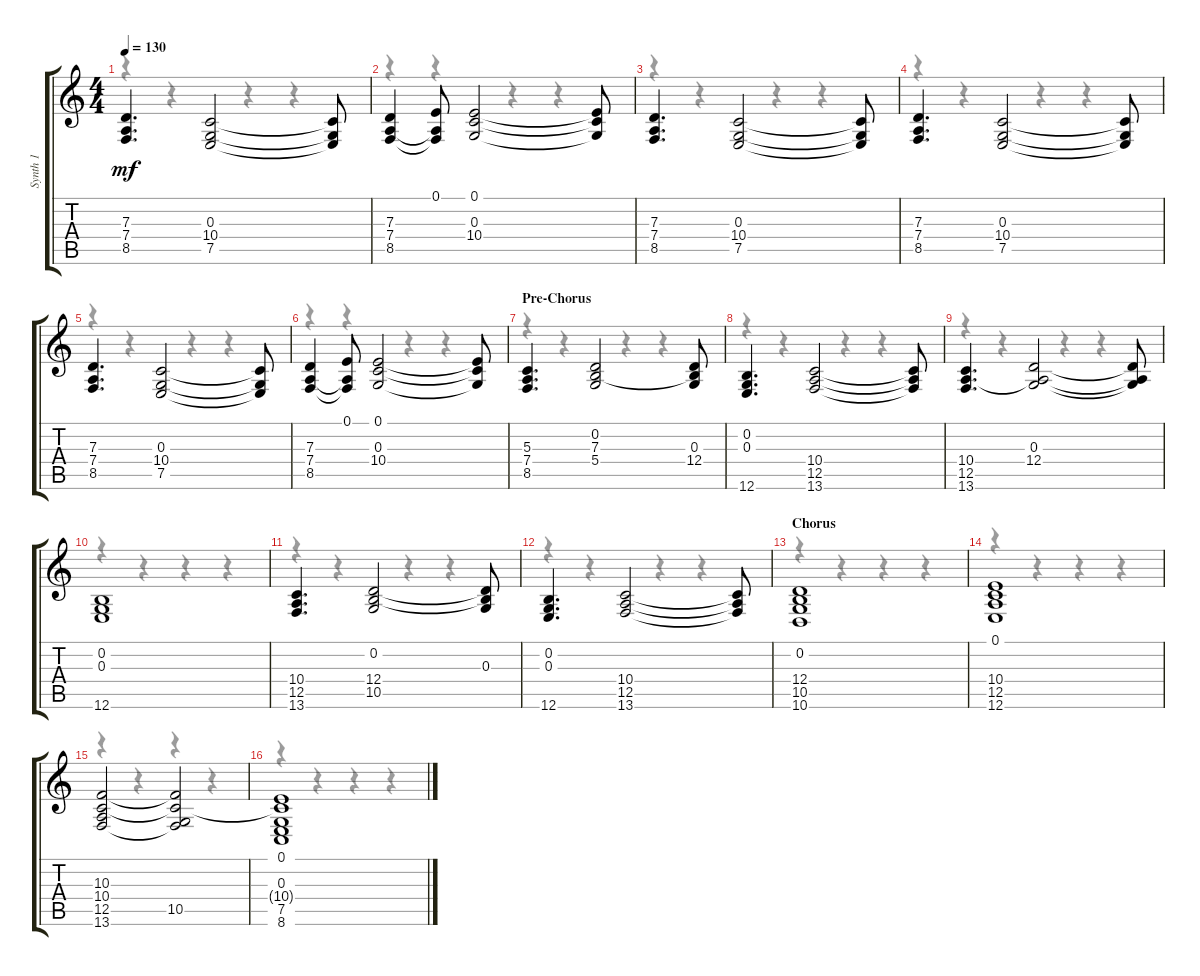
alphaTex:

\track ("Synth 1" "Synth 1") {instrument pad8sweep}
\staff {score tabs}
\tuning (E4 B3 G3 D3 A2 E2) {hide}
\voice
\ts (4 4)
\tempo 130
\clef g2
\ks c
(7.3 7.4 8.5).4{d dy mf} (0.3 10.4 7.5).2 (0.3{t} 10.4{t} 7.5{t}).8 |
(7.3 7.4 8.5).4 (0.1 7.4{t} 8.5{t}).8 (0.1 0.3 10.4).2 (0.1{t} 0.3{t} 10.4{t}).8 |
(7.3 7.4 8.5).4{d} (0.3 10.4 7.5).2 (0.3{t} 10.4{t} 7.5{t}).8 |
(7.3 7.4 8.5).4{d} (0.3 10.4 7.5).2 (0.3{t} 10.4{t} 7.5{t}).8 |
(7.3 7.4 8.5).4{d} (0.3 10.4 7.5).2 (0.3{t} 10.4{t} 7.5{t}).8 |
(7.3 7.4 8.5).4 (0.1 7.4{t} 8.5{t}).8 (0.1 0.3 10.4).2 (0.1{t} 0.3{t} 10.4{t}).8 |
\section ("" "Pre-Chorus")
(5.3 7.4 8.5).4{d} (0.2 7.3 5.4).2 (0.2{t} 0.3 12.4).8 |
(0.2 0.3 12.6).4{d} (10.4 12.5 13.6).2 (10.4{t} 12.5{t} 13.6{t}).8 |
(10.4 12.5 13.6).4{d} (0.3 12.4 12.5{t}).2 (0.3{t} 12.4{t} 12.5{t}).8 |
(0.2 0.3 12.6).1 |
(10.4 12.5 13.6).4{d} (0.2 12.4 10.5).2 (0.2{t} 0.3 12.4{t}).8 |
(0.2 0.3 12.6).4{d} (10.4 12.5 13.6).2 (10.4{t} 12.5{t} 13.6{t}).8 |
\section ("" "Chorus")
(0.2 12.4 10.5 10.6).1 |
(0.1 10.4 12.5 12.6).1 |
(10.3 10.4 12.5 13.6).2 (10.3{t} 10.4{t} 10.5 13.6{t}).2 |
(0.1 0.3 10.4{t} 7.5 8.6).1
\voice
\clef g2
\ottava regular
\simile none
\ks c
r.4{dy f} r.4 r.4 r.4 |
r.4 r.4 r.4 r.4 |
r.4 r.4 r.4 r.4 |
r.4 r.4 r.4 r.4 |
r.4 r.4 r.4 r.4 |
r.4 r.4 r.4 r.4 |
r.4 r.4 r.4 r.4 |
r.4 r.4 r.4 r.4 |
r.4 r.4 r.4 r.4 |
r.4 r.4 r.4 r.4 |
r.4 r.4 r.4 r.4 |
r.4 r.4 r.4 r.4 |
r.4 r.4 r.4 r.4 |
r.4 r.4 r.4 r.4 |
r.4 r.4 r.4 r.4 |
r.4 r.4 r.4 r.4
